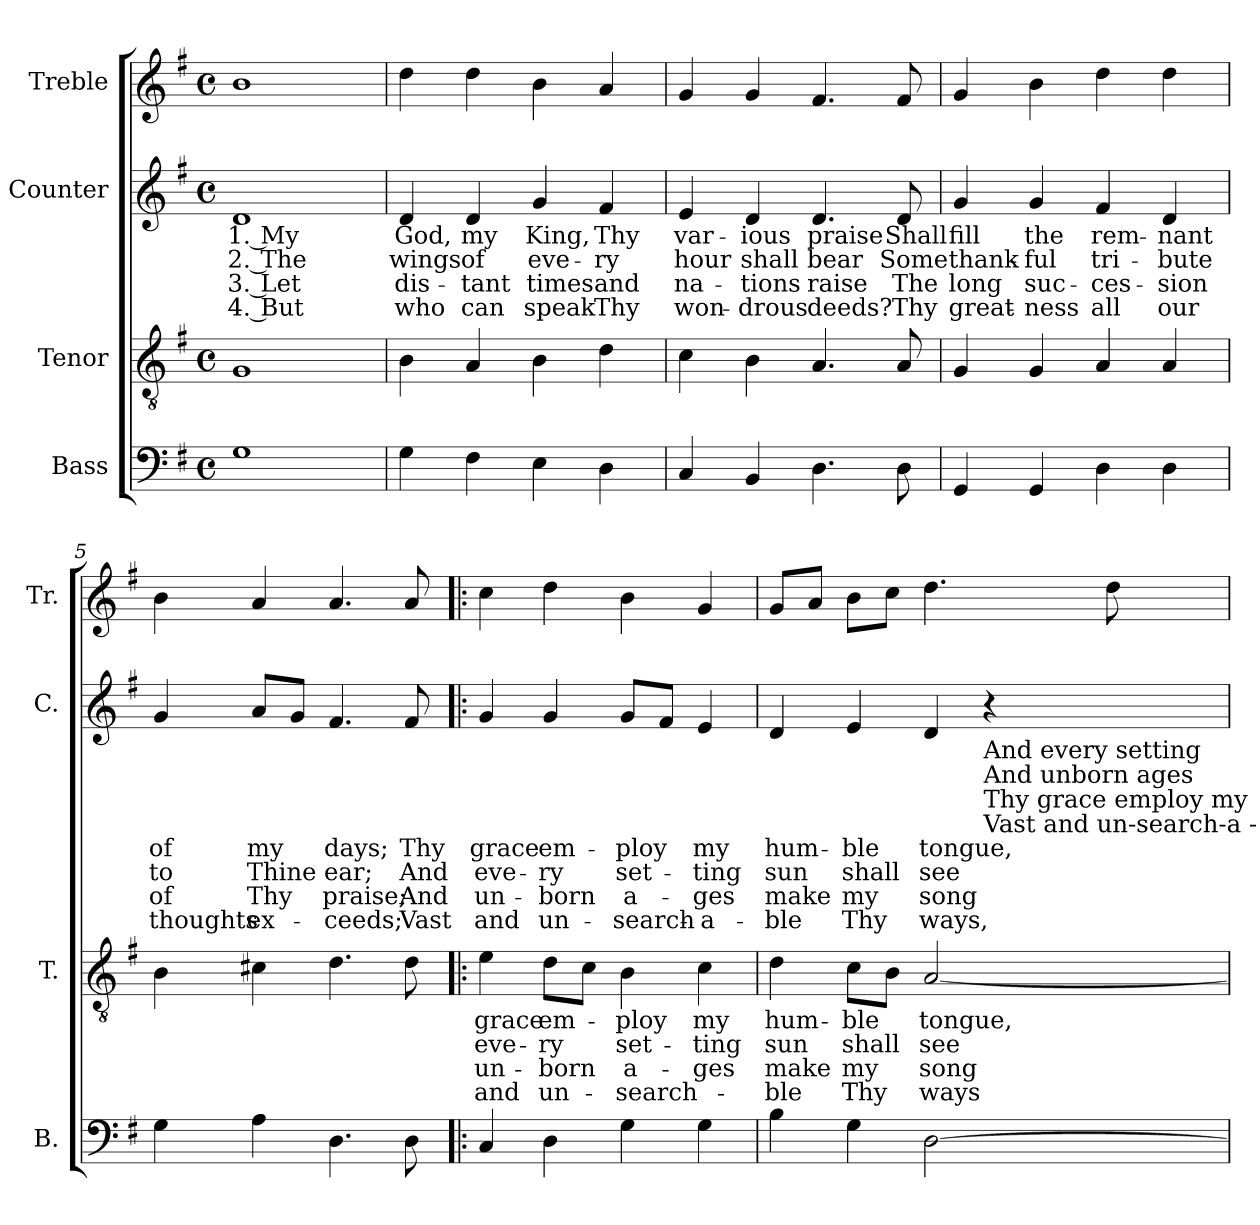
**kern	**kern	**text	**text	**text	**text	**kern	**text	**text	**text	**text	**kern
*part4	*part3	*part3	*part3	*part3	*part3	*part2	*part2	*part2	*part2	*part2	*part1
*staff4	*staff3	*staff3	*staff3	*staff3	*staff3	*staff2	*staff2	*staff2	*staff2	*staff2	*staff1
*I"Bass	*I"Tenor	*	*	*	*	*I"Counter	*	*	*	*	*I"Treble
*I'B.	*I'T.	*	*	*	*	*I'C.	*	*	*	*	*I'Tr.
*clefF4	*clefGv2	*	*	*	*	*clefG2	*	*	*	*	*clefG2
*k[f#]	*k[f#]	*	*	*	*	*k[f#]	*	*	*	*	*k[f#]
*M4/4	*M4/4	*	*	*	*	*M4/4	*	*	*	*	*M4/4
*met(c)	*met(c)	*	*	*	*	*met(c)	*	*	*	*	*met(c)
=1	=1	=1	=1	=1	=1	=1	=1	=1	=1	=1	=1
1G	1G	.	.	.	.	1d	1. My	2. The	3. Let	4. But	1b
=2	=2	=2	=2	=2	=2	=2	=2	=2	=2	=2	=2
4G\	4B\	.	.	.	.	4d/	God,	wings	dis-	who	4dd\
4F#\	4A/	.	.	.	.	4d/	my	of	-tant	can	4dd\
4E\	4B\	.	.	.	.	4g/	King,	eve-	times	speak	4b\
4D\	4d\	.	.	.	.	4f#/	Thy	-ry	and	Thy	4a/
=3	=3	=3	=3	=3	=3	=3	=3	=3	=3	=3	=3
4C/	4c\	.	.	.	.	4e/	var-	hour	na-	won-	4g/
4BB/	4B\	.	.	.	.	4d/	-ious	shall	-tions	-drous	4g/
4.D\	4.A/	.	.	.	.	4.d/	praise	bear	raise	deeds?	4.f#/
8D\	8A/	.	.	.	.	8d/	Shall	Some	The	Thy	8f#/
=4	=4	=4	=4	=4	=4	=4	=4	=4	=4	=4	=4
4GG/	4G/	.	.	.	.	4g/	fill	thank-	long	great-	4g/
4GG/	4G/	.	.	.	.	4g/	the	-ful	suc-	-ness	4b\
4D\	4A/	.	.	.	.	4f#/	rem-	tri-	-ces-	all	4dd\
4D\	4A/	.	.	.	.	4d/	-nant	-bute	-sion	our	4dd\
!!LO:LB:g=z
=5	=5	=5	=5	=5	=5	=5	=5	=5	=5	=5	=5
4G\	4B\	.	.	.	.	4g/	of	to	of	thoughts	4b\
4A\	4c#X\	.	.	.	.	8a/L	my	Thine	Thy	ex-	4a/
.	.	.	.	.	.	8g/J	.	.	.	.	.
4.D\	4.d\	.	.	.	.	4.f#/	days;	ear;	praise;	-ceeds;	4.a/
8D\	8d\	.	.	.	.	8f#/	Thy	And	And	Vast	8a/
=6!|:	=6!|:	=6!|:	=6!|:	=6!|:	=6!|:	=6!|:	=6!|:	=6!|:	=6!|:	=6!|:	=6!|:
4C/	4e\	grace	eve-	un-	and	4g/	grace	eve-	un-	and	4cc\
4D\	8d\L	em-	-ry	-born	un-	4g/	em-	-ry	-born	un-	4dd\
.	8c\J	.	.	.	.	.	.	.	.	.	.
4G\	4B\	-ploy	set-	a-	-search-	8g/L	-ploy	set-	a-	-search-	4b\
.	.	.	.	.	.	8f#/J	.	.	.	.	.
4G\	4c\	my	-ting	-ges	.	4e/	my	-ting	-ges	-a-	4g/
=7	=7	=7	=7	=7	=7	=7	=7	=7	=7	=7	=7
4B\	4d\	hum-	sun	make	-ble	4d/	hum-	sun	make	-ble	8g/L
.	.	.	.	.	.	.	.	.	.	.	8a/J
4G\	8c\L	-ble	shall	my	Thy	4e/	-ble	shall	my	Thy	8b\L
.	8B\J	.	.	.	.	.	.	.	.	.	8cc\J
[2D\	[2A/	tongue,	see	song	ways	4d/	tongue,	see	song	ways,	4.dd\
!	!	!	!	!	!	!LO:TX:b:t=And      every   setting	!	!	!	!	!
!	!	!	!	!	!	!LO:TX:b:t=And     unborn   ages	!	!	!	!	!
!	!	!	!	!	!	!LO:TX:b:t=Thy  grace employ my	!	!	!	!	!
!	!	!	!	!	!	!LO:TX:b:t=Vast and un-search-a -	!	!	!	!	!
.	.	.	.	.	.	4r	.	.	.	.	.
.	.	.	.	.	.	.	.	.	.	.	8dd\
=	=	=	=	=	=	=	=	=	=	=	=
*-	*-	*-	*-	*-	*-	*-	*-	*-	*-	*-	*-
